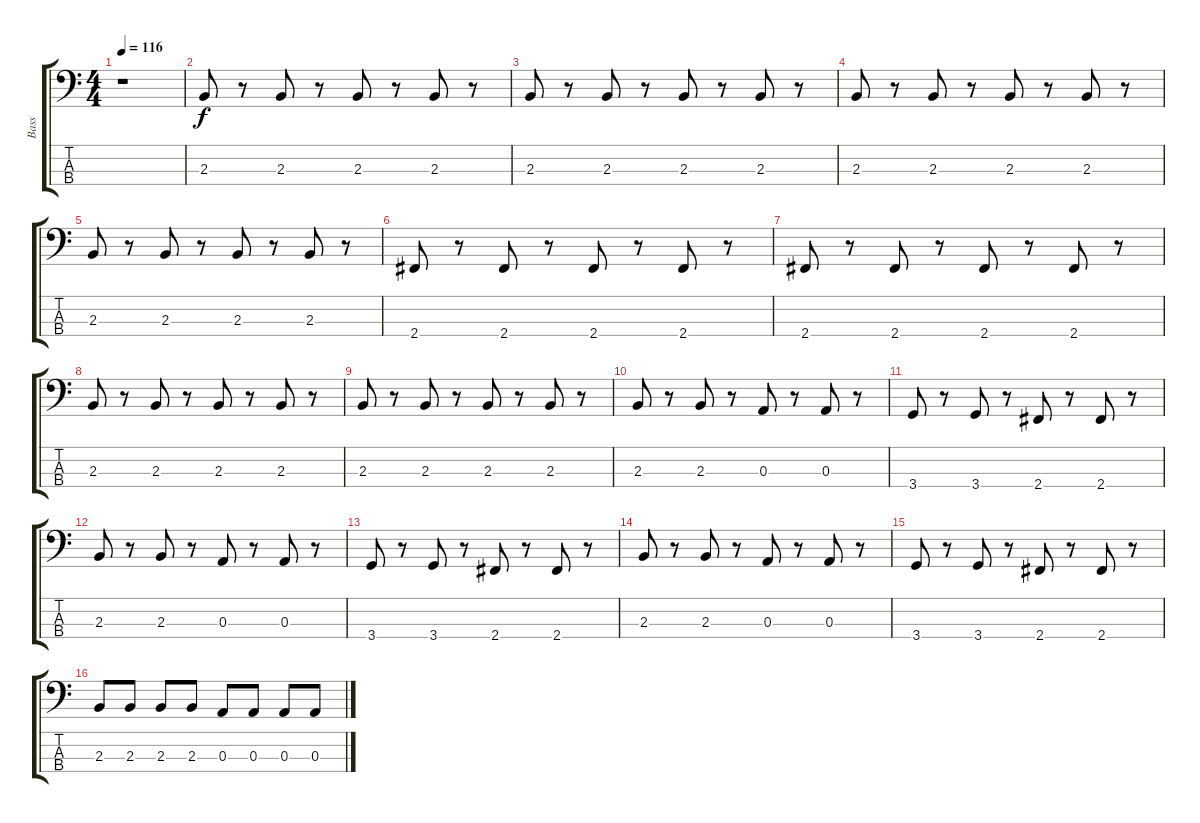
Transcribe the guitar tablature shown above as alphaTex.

\track ("Bass" "Bass") {instrument electricbassfinger}
\staff {score tabs}
\tuning (G2 D2 A1 E1) {hide}
\ts (4 4)
\tempo 116
\clef f4
\ks c
r.1{dy f instrument electricbassfinger} |
2.3.8 r.8 2.3.8 r.8 2.3.8 r.8 2.3.8 r.8 |
2.3.8 r.8 2.3.8 r.8 2.3.8 r.8 2.3.8 r.8 |
2.3.8 r.8 2.3.8 r.8 2.3.8 r.8 2.3.8 r.8 |
2.3.8 r.8 2.3.8 r.8 2.3.8 r.8 2.3.8 r.8 |
2.4.8 r.8 2.4.8 r.8 2.4.8 r.8 2.4.8 r.8 |
2.4.8 r.8 2.4.8 r.8 2.4.8 r.8 2.4.8 r.8 |
2.3.8 r.8 2.3.8 r.8 2.3.8 r.8 2.3.8 r.8 |
2.3.8 r.8 2.3.8 r.8 2.3.8 r.8 2.3.8 r.8 |
2.3.8 r.8 2.3.8 r.8 0.3.8 r.8 0.3.8 r.8 |
3.4.8 r.8 3.4.8 r.8 2.4.8 r.8 2.4.8 r.8 |
2.3.8 r.8 2.3.8 r.8 0.3.8 r.8 0.3.8 r.8 |
3.4.8 r.8 3.4.8 r.8 2.4.8 r.8 2.4.8 r.8 |
2.3.8 r.8 2.3.8 r.8 0.3.8 r.8 0.3.8 r.8 |
3.4.8 r.8 3.4.8 r.8 2.4.8 r.8 2.4.8 r.8 |
2.3.8 2.3.8 2.3.8 2.3.8 0.3.8 0.3.8 0.3.8 0.3.8
